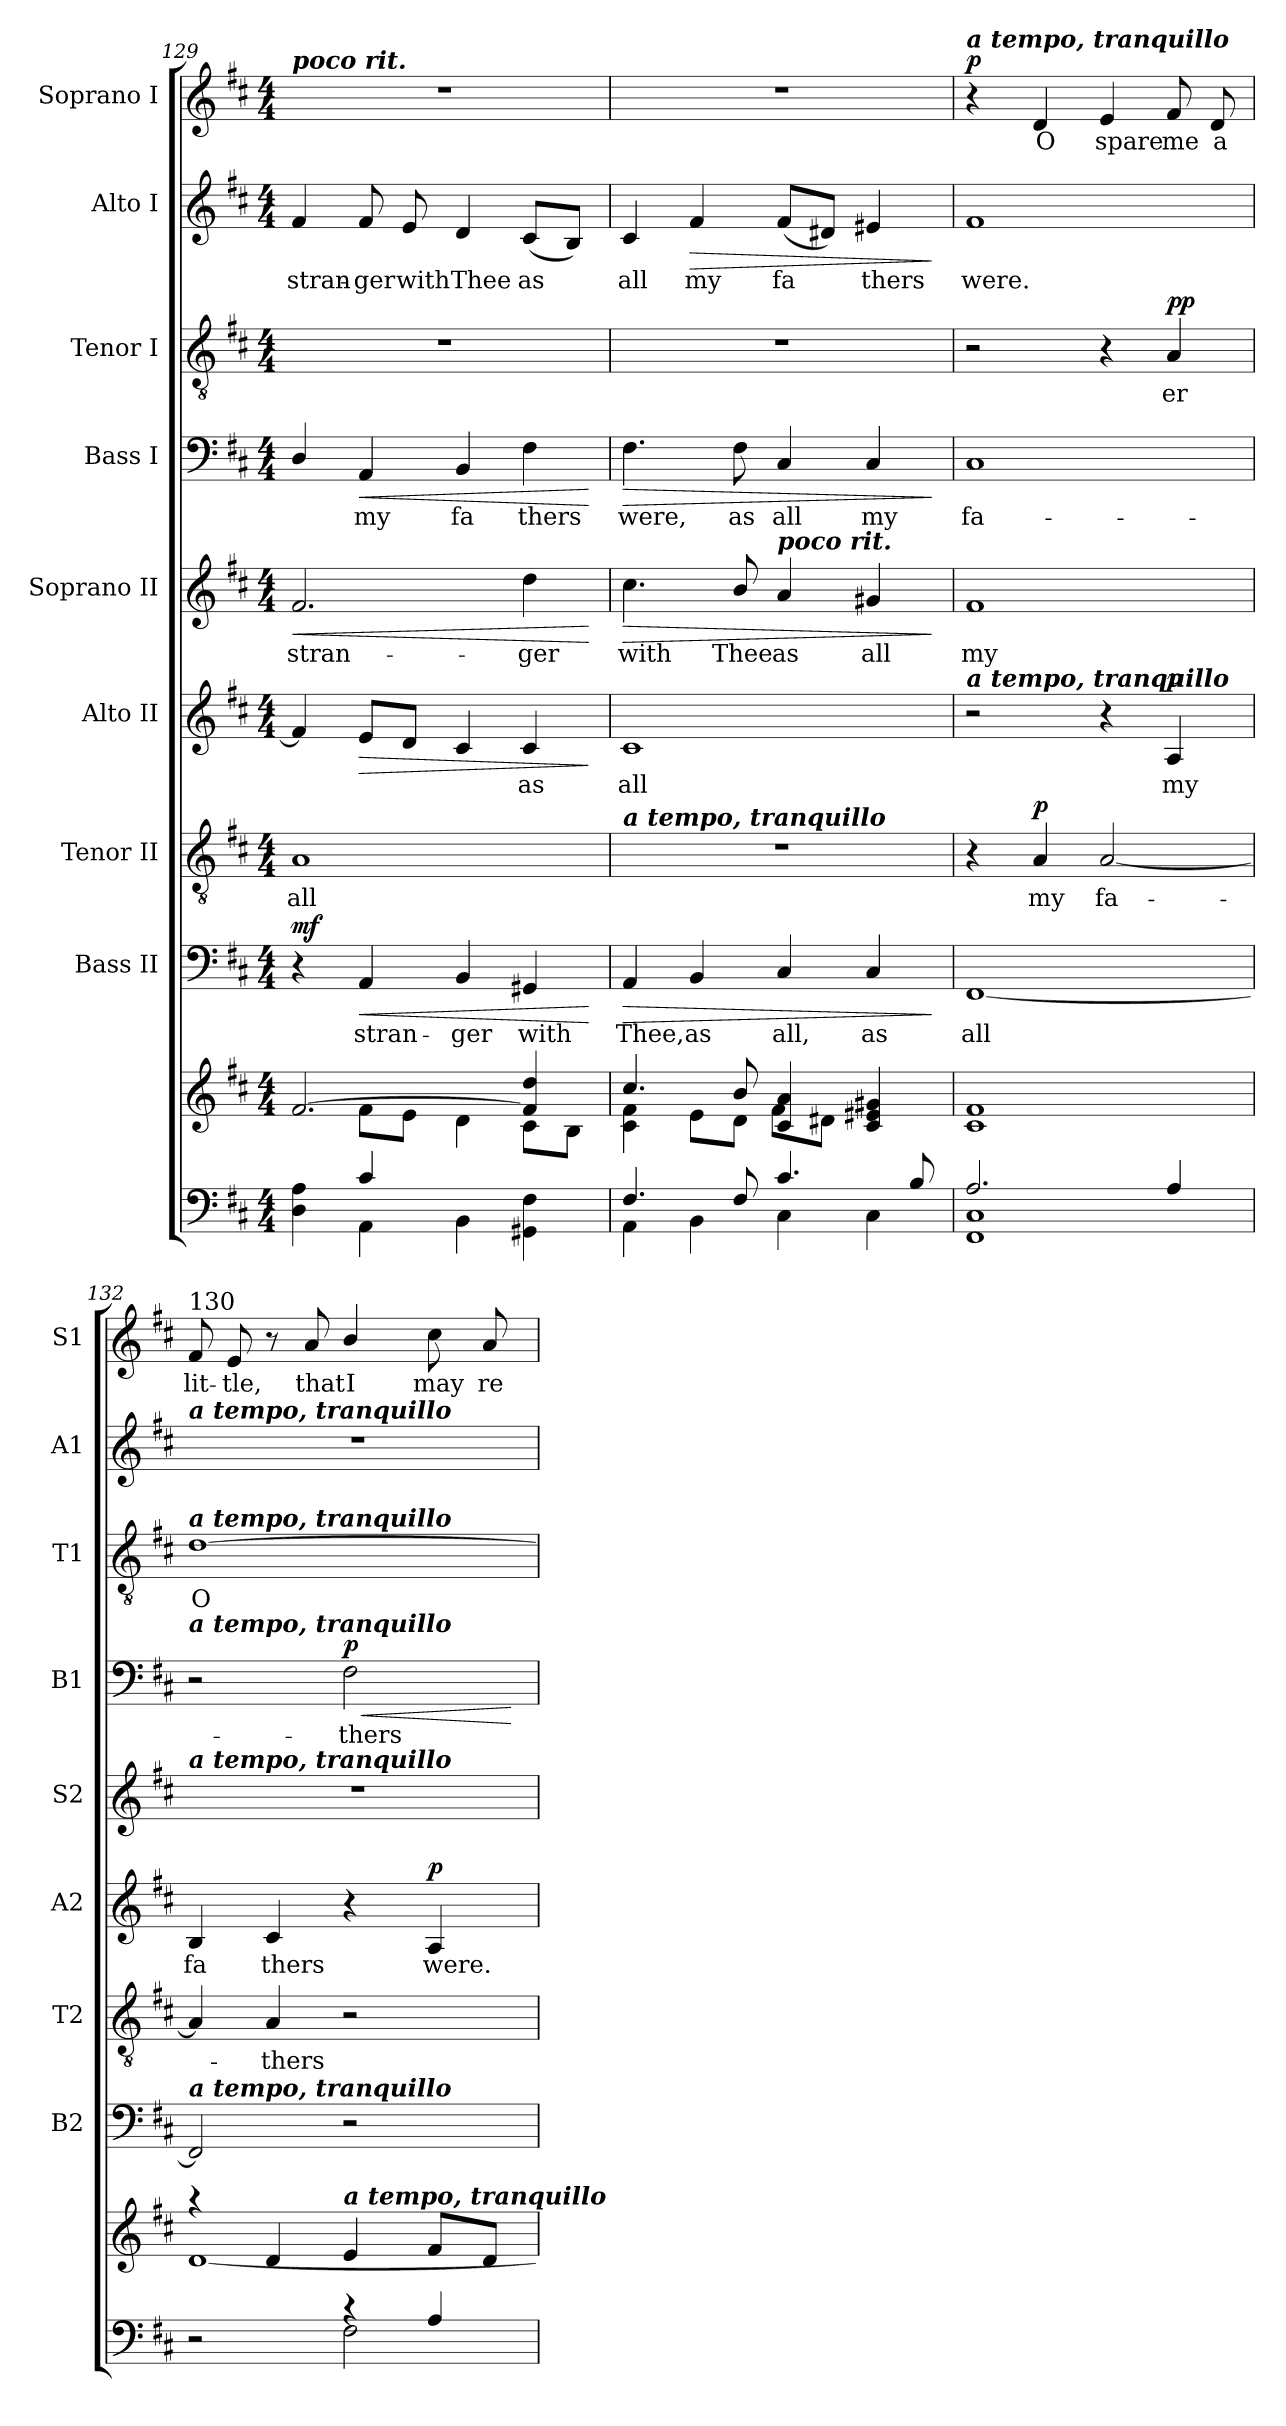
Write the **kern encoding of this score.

**kern	**kern	**kern	**text	**dynam	**kern	**text	**dynam	**kern	**text	**dynam	**kern	**text	**dynam	**kern	**text	**dynam	**kern	**text	**dynam	**kern	**text	**dynam	**kern	**text	**dynam
*part10	*part9	*part8	*part8	*part8	*part7	*part7	*part7	*part6	*part6	*part6	*part5	*part5	*part5	*part4	*part4	*part4	*part3	*part3	*part3	*part2	*part2	*part2	*part1	*part1	*part1
*staff10	*staff9	*staff8	*staff8	*staff8	*staff7	*staff7	*staff7	*staff6	*staff6	*staff6	*staff5	*staff5	*staff5	*staff4	*staff4	*staff4	*staff3	*staff3	*staff3	*staff2	*staff2	*staff2	*staff1	*staff1	*staff1
*	*	*I"Bass II	*	*	*I"Tenor II	*	*	*I"Alto II	*	*	*I"Soprano II	*	*	*I"Bass I	*	*	*I"Tenor I	*	*	*I"Alto I	*	*	*I"Soprano I	*	*
*	*	*I'B2	*	*	*I'T2	*	*	*I'A2	*	*	*I'S2	*	*	*I'B1	*	*	*I'T1	*	*	*I'A1	*	*	*I'S1	*	*
*clefF4	*clefG2	*clefF4	*	*	*clefGv2	*	*	*clefG2	*	*	*clefG2	*	*	*clefF4	*	*	*clefGv2	*	*	*clefG2	*	*	*clefG2	*	*
*k[f#c#]	*k[f#c#]	*k[f#c#]	*	*	*k[f#c#]	*	*	*k[f#c#]	*	*	*k[f#c#]	*	*	*k[f#c#]	*	*	*k[f#c#]	*	*	*k[f#c#]	*	*	*k[f#c#]	*	*
*D:	*D:	*D:	*	*	*D:	*	*	*D:	*	*	*D:	*	*	*D:	*	*	*D:	*	*	*D:	*	*	*D:	*	*
*M4/4	*M4/4	*M4/4	*	*	*M4/4	*	*	*M4/4	*	*	*M4/4	*	*	*M4/4	*	*	*M4/4	*	*	*M4/4	*	*	*M4/4	*	*
=129	=129	=129	=129	=129	=129	=129	=129	=129	=129	=129	=129	=129	=129	=129	=129	=129	=129	=129	=129	=129	=129	=129	=129	=129	=129
*^	*^	*	*	*	*	*	*	*	*	*	*	*	*	*	*	*	*	*	*	*	*	*	*	*	*
!	!	!	!	!	!	!	!	!	!	!	!	!	!	!	!	!	!	!	!	!	!	!	!	!	!LO:TX:a:Bi:t=poco rit.	!	!
!	!	!	!	!	!	!LO:DY:b	!	!LO:LY:b	!	!	!	!	!	!LO:LY:b	!LO:HP:b	!	!	!	!	!	!	!	!LO:LY:b	!	!	!	!
4ryy	4D\ 4A\	[>2.f#/	4ryy	4r	.	mf	1A	all	.	4f#/]	.	.	2.f#/	stran-	<	4D/	.	.	1r	.	.	4f#/	stran-	.	1r	.	.
!	!	!	!	!	!LO:LY:b	!LO:HP:b	!	!	!	!	!	!LO:HP:b	!	!	!	!	!LO:LY:b	!LO:HP:b	!	!	!	!	!LO:LY:b	!	!	!	!
4c#/	4AA\	.	8f#\L	4AA/	stran-	<	.	.	.	8e/L	.	>	.	.	.	4AA/	my	<	.	.	.	8f#/	-ger	.	.	.	.
!	!	!	!	!	!	!	!	!	!	!	!	!	!	!	!	!	!	!	!	!	!	!	!LO:LY:b	!	!	!	!
.	.	.	8e\J	.	.	.	.	.	.	8d/J	.	.	.	.	.	.	.	.	.	.	.	8e/	with	.	.	.	.
!	!	!	!	!	!LO:LY:b	!	!	!	!	!	!	!	!	!	!	!	!LO:LY:b	!	!	!	!	!	!LO:LY:b	!	!	!	!
2ryy	4BB\	.	4d\	4BB/	-ger	.	.	.	.	4c#/	.	.	.	.	.	4BB/	fa­	.	.	.	.	4d/	Thee	.	.	.	.
!	!	!	!	!	!LO:LY:b	!	!	!	!	!	!LO:LY:b	!	!	!LO:LY:b	!	!	!LO:LY:b	!	!	!	!	!	!LO:LY:b	!	!	!	!
.	4GG#X\ 4F#\	4f#/] 4dd/	8c#\L	4GG#X/	with	.	.	.	.	4c#/	as	.	4dd\	-ger	.	4F#\	thers	.	.	.	.	(<8c#/L	as	.	.	.	.
.	.	.	8B\J	.	.	.	.	.	.	.	.	.	.	.	.	.	.	.	.	.	.	8B/J)	.	.	.	.	.
*v	*v	*	*	*	*	*	*	*	*	*	*	*	*	*	*	*	*	*	*	*	*	*	*	*	*	*	*
*	*v	*v	*	*	*	*	*	*	*	*	*	*	*	*	*	*	*	*	*	*	*	*	*	*	*	*
.	.	.	.	[	.	.	.	.	.	]	.	.	[	.	.	[	.	.	.	.	.	.	.	.	.
=130	=130	=130	=130	=130	=130	=130	=130	=130	=130	=130	=130	=130	=130	=130	=130	=130	=130	=130	=130	=130	=130	=130	=130	=130	=130
*^	*^	*	*	*	*	*	*	*	*	*	*	*	*	*	*	*	*	*	*	*	*	*	*	*	*
!	!	!	!	!	!	!	!LO:TX:a:Bi:t=a tempo, tranquillo	!	!	!	!	!	!	!	!	!	!	!	!	!	!	!	!	!	!	!	!
!	!	!	!	!	!LO:LY:b	!LO:HP:b	!	!	!	!	!LO:LY:b	!	!	!LO:LY:b	!LO:HP:b	!	!LO:LY:b	!LO:HP:b	!	!	!	!	!LO:LY:b	!	!	!	!
4.F#/	4AA\	4.cc#/	4c#\ 4f#\	4AA/	Thee,	>	1r	.	.	1c#	all	.	4.cc#\	with	>	4.F#\	were,	>	1r	.	.	4c#/	all	.	1r	.	.
!	!	!	!	!	!LO:LY:b	!	!	!	!	!	!	!	!	!	!	!	!	!	!	!	!	!	!LO:LY:b	!LO:HP:b	!	!	!
.	4BB\	.	8e\L	4BB/	as	.	.	.	.	.	.	.	.	.	.	.	.	.	.	.	.	4f#/	my	>	.	.	.
!	!	!	!	!	!	!	!	!	!	!	!	!	!	!LO:LY:b	!	!	!LO:LY:b	!	!	!	!	!	!	!	!	!	!
8F#/	.	8b/	8d\J	.	.	.	.	.	.	.	.	.	8b/	Thee	.	8F#\	as	.	.	.	.	.	.	.	.	.	.
!	!	!	!	!	!	!	!	!	!	!	!	!	!LO:TX:a:Bi:t=poco rit.	!	!	!	!	!	!	!	!	!	!	!	!	!	!
!	!	!	!	!	!LO:LY:b	!	!	!	!	!	!	!	!	!LO:LY:b	!	!	!LO:LY:b	!	!	!	!	!	!LO:LY:b	!	!	!	!
4.c#/	4C#\	4c#/ 4a/	8f#\L	4C#/	all,	.	.	.	.	.	.	.	4a/	as	.	4C#/	all	.	.	.	.	(<8f#/L	fa­	.	.	.	.
.	.	.	8d#X\J	.	.	.	.	.	.	.	.	.	.	.	.	.	.	.	.	.	.	8d#X/J)	.	.	.	.	.
!	!	!	!	!	!LO:LY:b	!	!	!	!	!	!	!	!	!LO:LY:b	!	!	!LO:LY:b	!	!	!	!	!	!LO:LY:b	!	!	!	!
.	4C#\	4c#/ 4e#X/ 4g#X/	4ryy	4C#/	as	.	.	.	.	.	.	.	4g#X/	all	.	4C#/	my	.	.	.	.	4e#X/	thers	.	.	.	.
8B/	.	.	.	.	.	.	.	.	.	.	.	.	.	.	.	.	.	.	.	.	.	.	.	.	.	.	.
*v	*v	*	*	*	*	*	*	*	*	*	*	*	*	*	*	*	*	*	*	*	*	*	*	*	*	*	*
*	*v	*v	*	*	*	*	*	*	*	*	*	*	*	*	*	*	*	*	*	*	*	*	*	*	*	*
.	.	.	.	]	.	.	.	.	.	.	.	.	]	.	.	]	.	.	.	.	.	]	.	.	.
=131	=131	=131	=131	=131	=131	=131	=131	=131	=131	=131	=131	=131	=131	=131	=131	=131	=131	=131	=131	=131	=131	=131	=131	=131	=131
*^	*^	*	*	*	*	*	*	*	*	*	*	*	*	*	*	*	*	*	*	*	*	*	*	*	*
!	!	!	!	!	!	!	!	!	!	!	!	!	!	!	!	!	!	!	!	!	!	!	!	!	!LO:TX:a:Bi:t=a tempo, tranquillo	!	!
!	!	!	!	!	!	!	!	!	!	!LO:TX:a:Bi:t=a tempo, tranquillo	!	!	!	!	!	!	!	!	!	!	!	!	!	!	!	!	!
!	!	!	!	!	!LO:LY:b	!	!	!	!	!	!	!	!	!LO:LY:b	!	!	!LO:LY:b	!	!	!	!	!	!LO:LY:b	!	!	!	!LO:DY:b
2.A/	1FF# 1C#	1c# 1f#	1ryy	[1FF#	all	.	4r	.	.	2r	.	.	1f#	my	.	1C#	fa-	.	2r	.	.	1f#	were.	.	4r	.	p
!	!	!	!	!	!	!	!	!LO:LY:b	!LO:DY:b	!	!	!	!	!	!	!	!	!	!	!	!	!	!	!	!	!LO:LY:b	!
.	.	.	.	.	.	.	4A/	my	p	.	.	.	.	.	.	.	.	.	.	.	.	.	.	.	4d/	O	.
!	!	!	!	!	!	!	!	!LO:LY:b	!	!	!	!	!	!	!	!	!	!	!	!	!	!	!	!	!	!LO:LY:b	!
.	.	.	.	.	.	.	[2A/	fa-	.	4r	.	.	.	.	.	.	.	.	4r	.	.	.	.	.	4e/	spare	.
!	!	!	!	!	!	!	!	!	!	!	!LO:LY:b	!LO:DY:b	!	!	!	!	!	!	!	!LO:LY:b	!LO:DY:b	!	!	!	!	!LO:LY:b	!
4A/	.	.	.	.	.	.	.	.	.	4A/	my	p	.	.	.	.	.	.	4A/	-er	pp	.	.	.	8f#/	me	.
!	!	!	!	!	!	!	!	!	!	!	!	!	!	!	!	!	!	!	!	!	!	!	!	!	!	!LO:LY:b	!
.	.	.	.	.	.	.	.	.	.	.	.	.	.	.	.	.	.	.	.	.	.	.	.	.	8d/	a	.
!!LO:PB:g=z
=132	=132	=132	=132	=132	=132	=132	=132	=132	=132	=132	=132	=132	=132	=132	=132	=132	=132	=132	=132	=132	=132	=132	=132	=132	=132	=132	=132
!	!	!	!	!	!	!	!	!	!	!	!	!	!	!	!	!	!	!	!	!	!	!	!	!	!LO:TX:a:t=130	!	!
!	!	!	!	!	!	!	!	!	!	!	!	!	!	!	!	!	!	!	!	!	!	!LO:TX:a:Bi:t=a tempo, tranquillo	!	!	!	!	!
!	!	!	!	!	!	!	!	!	!	!	!	!	!	!	!	!	!	!	!LO:TX:a:Bi:t=a tempo, tranquillo	!	!	!	!	!	!	!	!
!	!	!	!	!	!	!	!	!	!	!	!	!	!	!	!	!LO:TX:a:Bi:t=a tempo, tranquillo	!	!	!	!	!	!	!	!	!	!	!
!	!	!	!	!	!	!	!	!	!	!	!	!	!LO:TX:a:Bi:t=a tempo, tranquillo	!	!	!	!	!	!	!	!	!	!	!	!	!	!
!	!	!	!	!LO:TX:a:Bi:t=a tempo, tranquillo	!	!	!	!	!	!	!	!	!	!	!	!	!	!	!	!	!	!	!	!	!	!	!
!	!	!	!	!	!	!	!	!	!	!	!LO:LY:b	!	!	!	!	!	!	!	!	!LO:LY:b	!	!	!	!	!	!LO:LY:b	!
2r	2ryy	4raa	[<1d	2FF#/]	.	.	4A/]	.	.	4B/	fa­	.	1r	.	.	2r	.	.	[1d	O	.	1r	.	.	8f#/	lit-	.
!	!	!	!	!	!	!	!	!	!	!	!	!	!	!	!	!	!	!	!	!	!	!	!	!	!	!LO:LY:b	!
.	.	.	.	.	.	.	.	.	.	.	.	.	.	.	.	.	.	.	.	.	.	.	.	.	8e/	-tle,	.
!	!	!	!	!	!	!	!	!LO:LY:b	!	!	!LO:LY:b	!	!	!	!	!	!	!	!	!	!	!	!	!	!	!	!
.	.	4d/	.	.	.	.	4A/	-thers	.	4c#/	thers	.	.	.	.	.	.	.	.	.	.	.	.	.	8r	.	.
!	!	!	!	!	!	!	!	!	!	!	!	!	!	!	!	!	!	!	!	!	!	!	!	!	!	!LO:LY:b	!
.	.	.	.	.	.	.	.	.	.	.	.	.	.	.	.	.	.	.	.	.	.	.	.	.	8a/	that	.
!	!	!LO:TX:a:Bi:t=a tempo, tranquillo	!	!	!	!	!	!	!	!	!	!	!	!	!	!	!	!	!	!	!	!	!	!	!	!	!
!	!	!	!	!	!	!	!	!	!	!	!	!	!	!	!	!	!LO:LY:b	!LO:HP:b	!	!	!	!	!	!	!	!LO:LY:b	!
!	!	!	!	!	!	!	!	!	!	!	!	!	!	!	!	!	!	!LO:DY:n=1:b	!	!	!	!	!	!	!	!	!
4rc	2F#\	4e/	.	2r	.	.	2r	.	.	4r	.	.	.	.	.	2F#\	-thers	< p	.	.	.	.	.	.	4b/	I	.
!	!	!	!	!	!	!	!	!	!	!	!LO:LY:b	!LO:DY:b	!	!	!	!	!	!	!	!	!	!	!	!	!	!LO:LY:b	!
4A/	.	8f#/L	.	.	.	.	.	.	.	4A/	were.	p	.	.	.	.	.	.	.	.	.	.	.	.	8cc#\	may	.
!	!	!	!	!	!	!	!	!	!	!	!	!	!	!	!	!	!	!	!	!	!	!	!	!	!	!LO:LY:b	!
.	.	8d/J	.	.	.	.	.	.	.	.	.	.	.	.	.	.	.	.	.	.	.	.	.	.	8a/	re-	.
*v	*v	*	*	*	*	*	*	*	*	*	*	*	*	*	*	*	*	*	*	*	*	*	*	*	*	*	*
*	*v	*v	*	*	*	*	*	*	*	*	*	*	*	*	*	*	*	*	*	*	*	*	*	*	*	*
.	.	.	.	.	.	.	.	.	.	.	.	.	.	.	.	[	.	.	.	.	.	.	.	.	.
=	=	=	=	=	=	=	=	=	=	=	=	=	=	=	=	=	=	=	=	=	=	=	=	=	=
*-	*-	*-	*-	*-	*-	*-	*-	*-	*-	*-	*-	*-	*-	*-	*-	*-	*-	*-	*-	*-	*-	*-	*-	*-	*-
